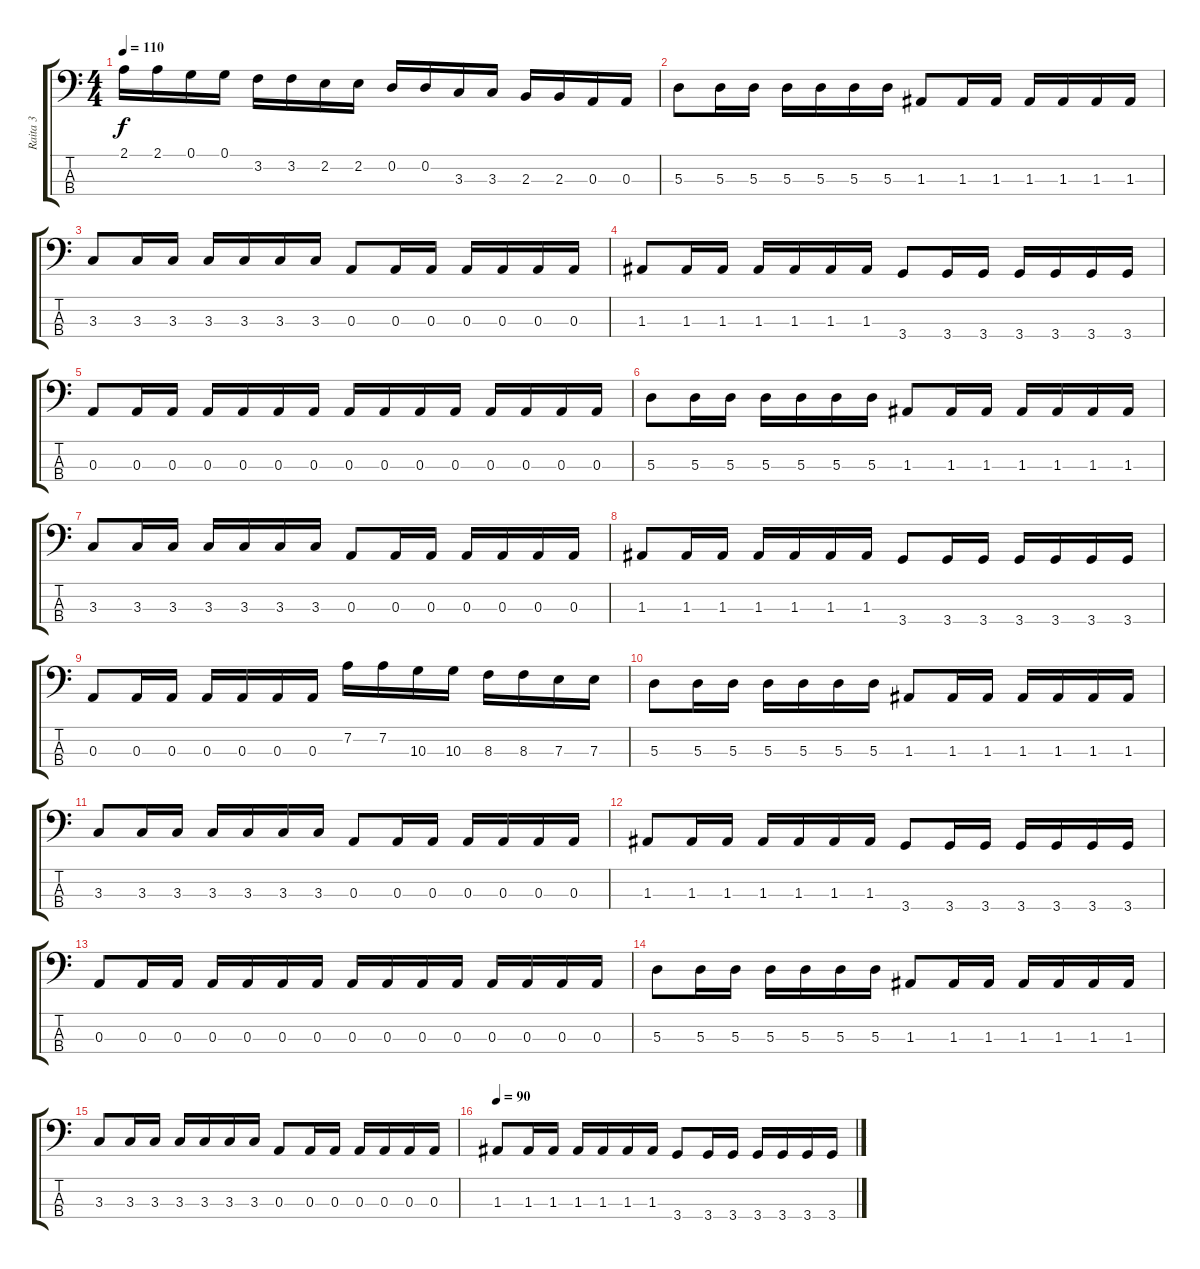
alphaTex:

\track ("Raita 3" "Raita 3") {instrument electricbassfinger}
\staff {score tabs}
\tuning (G2 D2 A1 E1) {hide}
\ts (4 4)
\tempo 110
\clef f4
\ks c
2.1.16{dy f} 2.1.16 0.1.16 0.1.16 3.2.16 3.2.16 2.2.16 2.2.16 0.2.16 0.2.16 3.3.16 3.3.16 2.3.16 2.3.16 0.3.16 0.3.16 |
5.3.8 5.3.16 5.3.16 5.3.16 5.3.16 5.3.16 5.3.16 1.3.8 1.3.16 1.3.16 1.3.16 1.3.16 1.3.16 1.3.16 |
3.3.8 3.3.16 3.3.16 3.3.16 3.3.16 3.3.16 3.3.16 0.3.8 0.3.16 0.3.16 0.3.16 0.3.16 0.3.16 0.3.16 |
1.3.8 1.3.16 1.3.16 1.3.16 1.3.16 1.3.16 1.3.16 3.4.8 3.4.16 3.4.16 3.4.16 3.4.16 3.4.16 3.4.16 |
0.3.8 0.3.16 0.3.16 0.3.16 0.3.16 0.3.16 0.3.16 0.3.16 0.3.16 0.3.16 0.3.16 0.3.16 0.3.16 0.3.16 0.3.16 |
5.3.8 5.3.16 5.3.16 5.3.16 5.3.16 5.3.16 5.3.16 1.3.8 1.3.16 1.3.16 1.3.16 1.3.16 1.3.16 1.3.16 |
3.3.8 3.3.16 3.3.16 3.3.16 3.3.16 3.3.16 3.3.16 0.3.8 0.3.16 0.3.16 0.3.16 0.3.16 0.3.16 0.3.16 |
1.3.8 1.3.16 1.3.16 1.3.16 1.3.16 1.3.16 1.3.16 3.4.8 3.4.16 3.4.16 3.4.16 3.4.16 3.4.16 3.4.16 |
0.3.8 0.3.16 0.3.16 0.3.16 0.3.16 0.3.16 0.3.16 7.2.16 7.2.16 10.3.16 10.3.16 8.3.16 8.3.16 7.3.16 7.3.16 |
5.3.8 5.3.16 5.3.16 5.3.16 5.3.16 5.3.16 5.3.16 1.3.8 1.3.16 1.3.16 1.3.16 1.3.16 1.3.16 1.3.16 |
3.3.8 3.3.16 3.3.16 3.3.16 3.3.16 3.3.16 3.3.16 0.3.8 0.3.16 0.3.16 0.3.16 0.3.16 0.3.16 0.3.16 |
1.3.8 1.3.16 1.3.16 1.3.16 1.3.16 1.3.16 1.3.16 3.4.8 3.4.16 3.4.16 3.4.16 3.4.16 3.4.16 3.4.16 |
0.3.8 0.3.16 0.3.16 0.3.16 0.3.16 0.3.16 0.3.16 0.3.16 0.3.16 0.3.16 0.3.16 0.3.16 0.3.16 0.3.16 0.3.16 |
5.3.8 5.3.16 5.3.16 5.3.16 5.3.16 5.3.16 5.3.16 1.3.8 1.3.16 1.3.16 1.3.16 1.3.16 1.3.16 1.3.16 |
3.3.8 3.3.16 3.3.16 3.3.16 3.3.16 3.3.16 3.3.16 0.3.8 0.3.16 0.3.16 0.3.16 0.3.16 0.3.16 0.3.16 |
\tempo 90
1.3.8 1.3.16 1.3.16 1.3.16 1.3.16 1.3.16 1.3.16 3.4.8 3.4.16 3.4.16 3.4.16 3.4.16 3.4.16 3.4.16
